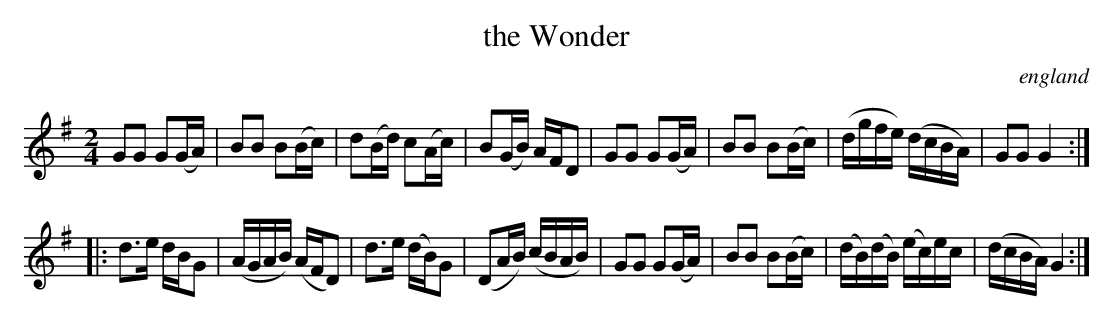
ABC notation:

X:1
T:the Wonder
O:england
M:2/4
L:1/16
K:G
G2G2 G2(GA)| B2B2   B2(Bc)| d2(Bd)   c2(Ac) | B2(GB) AFD2 |\
G2G2 G2(GA)| B2B2   B2(Bc)|(dgfe)   (dcBA)  | G2G2   G4  ::
d3e  dBG2  |(AGAB) (AFD2) | d3e     (dB)G2  |(D2AB) (cBAB)|\
G2G2 G2(GA)| B2B2   B2(Bc)|(dB)(dB) (ec)ec  |(dcBA)  G4  :|
